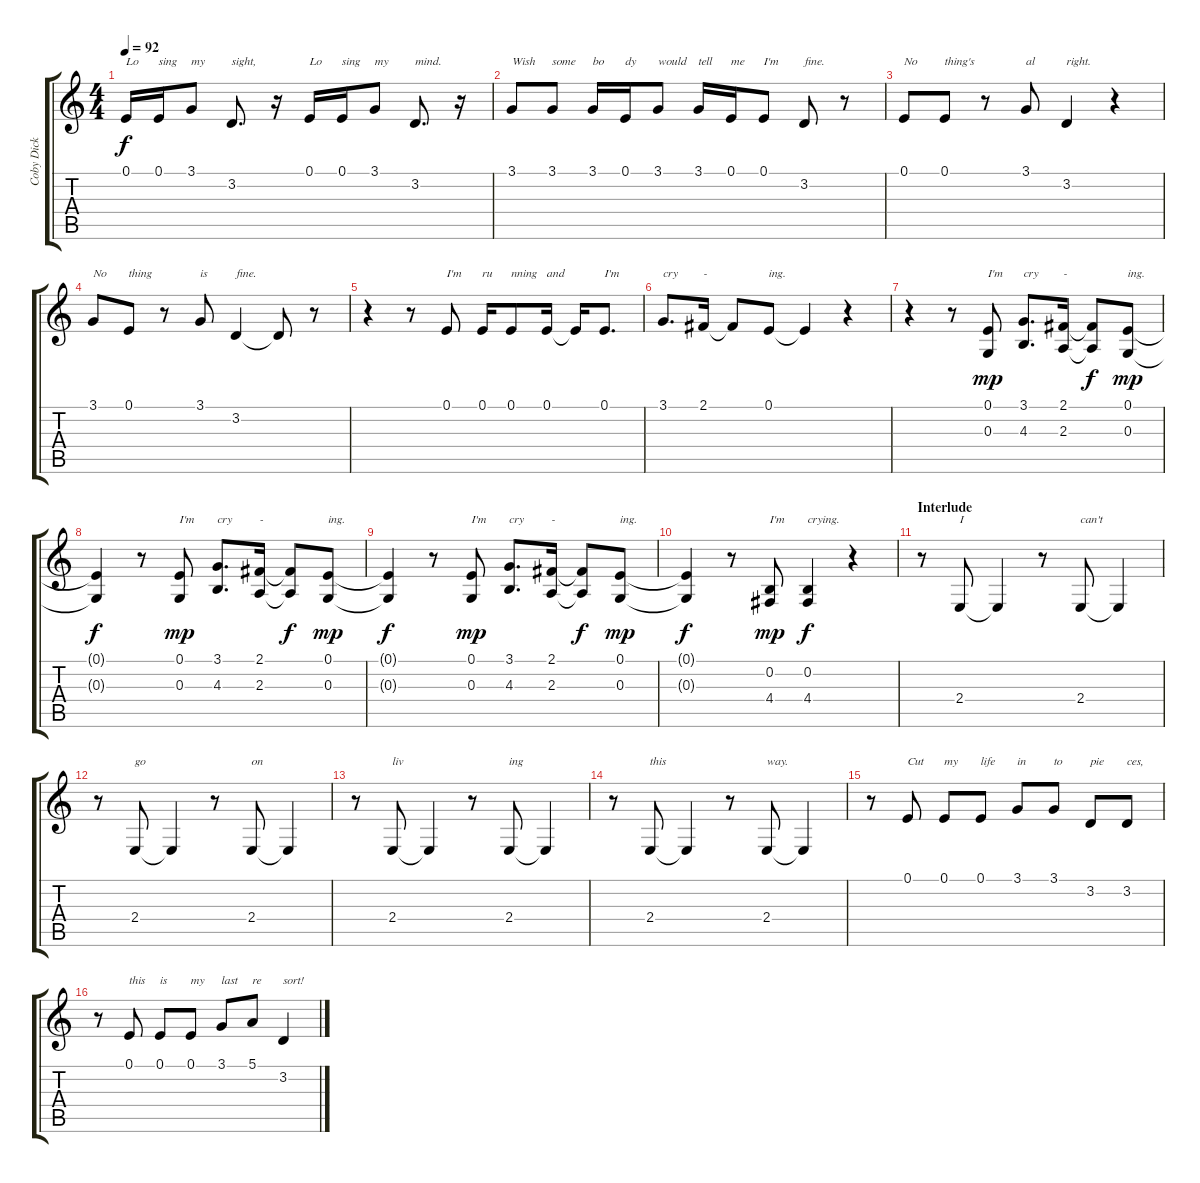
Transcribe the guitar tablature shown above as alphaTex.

\track ("Coby Dick" "Coby Dick") {instrument tenorsax}
\staff {score tabs}
\tuning (E4 B3 G3 D3 A2 D2) {hide}
\ts (4 4)
\tempo 92
\clef g2
\ks c
0.1.16{txt "Lo" dy f} 0.1.16{txt "sing"} 3.1.8{txt "my"} 3.2.8{d txt "sight,"} r.16 0.1.16{txt "Lo"} 0.1.16{txt "sing"} 3.1.8{txt "my"} 3.2.8{d txt "mind."} r.16 |
3.1.8{txt "Wish"} 3.1.8{txt "some"} 3.1.16{txt "bo"} 0.1.16{txt "dy"} 3.1.8{txt "would"} 3.1.16{txt "tell"} 0.1.16{txt "me"} 0.1.8{txt "I'm"} 3.2.8{txt "fine."} r.8 |
0.1.8{txt "No"} 0.1.8{txt "thing's"} r.8 3.1.8{txt "al"} 3.2.4{txt "right."} r.4 |
3.1.8{txt "No"} 0.1.8{txt "thing"} r.8 3.1.8{txt "is"} 3.2.4{txt "fine."} 3.2{t}.8 r.8 |
r.4 r.8 0.1.8{txt "I'm"} 0.1.16{txt "ru"} 0.1.8{txt "nning"} 0.1.16{txt "and"} 0.1{t}.16 0.1.8{d txt "I'm"} |
3.1.8{d txt "cry"} 2.1.16{txt "-"} 2.1{t}.8 0.1.8{txt "ing."} 0.1{t}.4 r.4 |
r.4 r.8 (0.1 0.3).8{txt "I'm" dy mp} (3.1 4.3).8{d txt "cry"} (2.1 2.3).16{txt "-"} (2.1{t} 2.3{t}).8{dy f} (0.1 0.3).8{txt "ing." dy mp} |
(0.1{t} 0.3{t}).4{dy f} r.8 (0.1 0.3).8{txt "I'm" dy mp} (3.1 4.3).8{d txt "cry"} (2.1 2.3).16{txt "-"} (2.1{t} 2.3{t}).8{dy f} (0.1 0.3).8{txt "ing." dy mp} |
(0.1{t} 0.3{t}).4{dy f} r.8 (0.1 0.3).8{txt "I'm" dy mp} (3.1 4.3).8{d txt "cry"} (2.1 2.3).16{txt "-"} (2.1{t} 2.3{t}).8{dy f} (0.1 0.3).8{txt "ing." dy mp} |
(0.1{t} 0.3{t}).4{dy f} r.8 (0.2 4.4).8{txt "I'm" dy mp} (0.2 4.4).4{txt "crying." dy f} r.4 |
\section ("" "Interlude")
r.8 2.4.8{txt "I"} 2.4{t}.4 r.8 2.4.8{txt "can't"} 2.4{t}.4 |
r.8 2.4.8{txt "go"} 2.4{t}.4 r.8 2.4.8{txt "on"} 2.4{t}.4 |
r.8 2.4.8{txt "liv"} 2.4{t}.4 r.8 2.4.8{txt "ing"} 2.4{t}.4 |
r.8 2.4.8{txt "this"} 2.4{t}.4 r.8 2.4.8{txt "way."} 2.4{t}.4 |
r.8 0.1.8{txt "Cut"} 0.1.8{txt "my"} 0.1.8{txt "life"} 3.1.8{txt "in"} 3.1.8{txt "to"} 3.2.8{txt "pie"} 3.2.8{txt "ces,"} |
r.8 0.1.8{txt "this"} 0.1.8{txt "is"} 0.1.8{txt "my"} 3.1.8{txt "last"} 5.1.8{txt "re"} 3.2.4{txt "sort!"}
